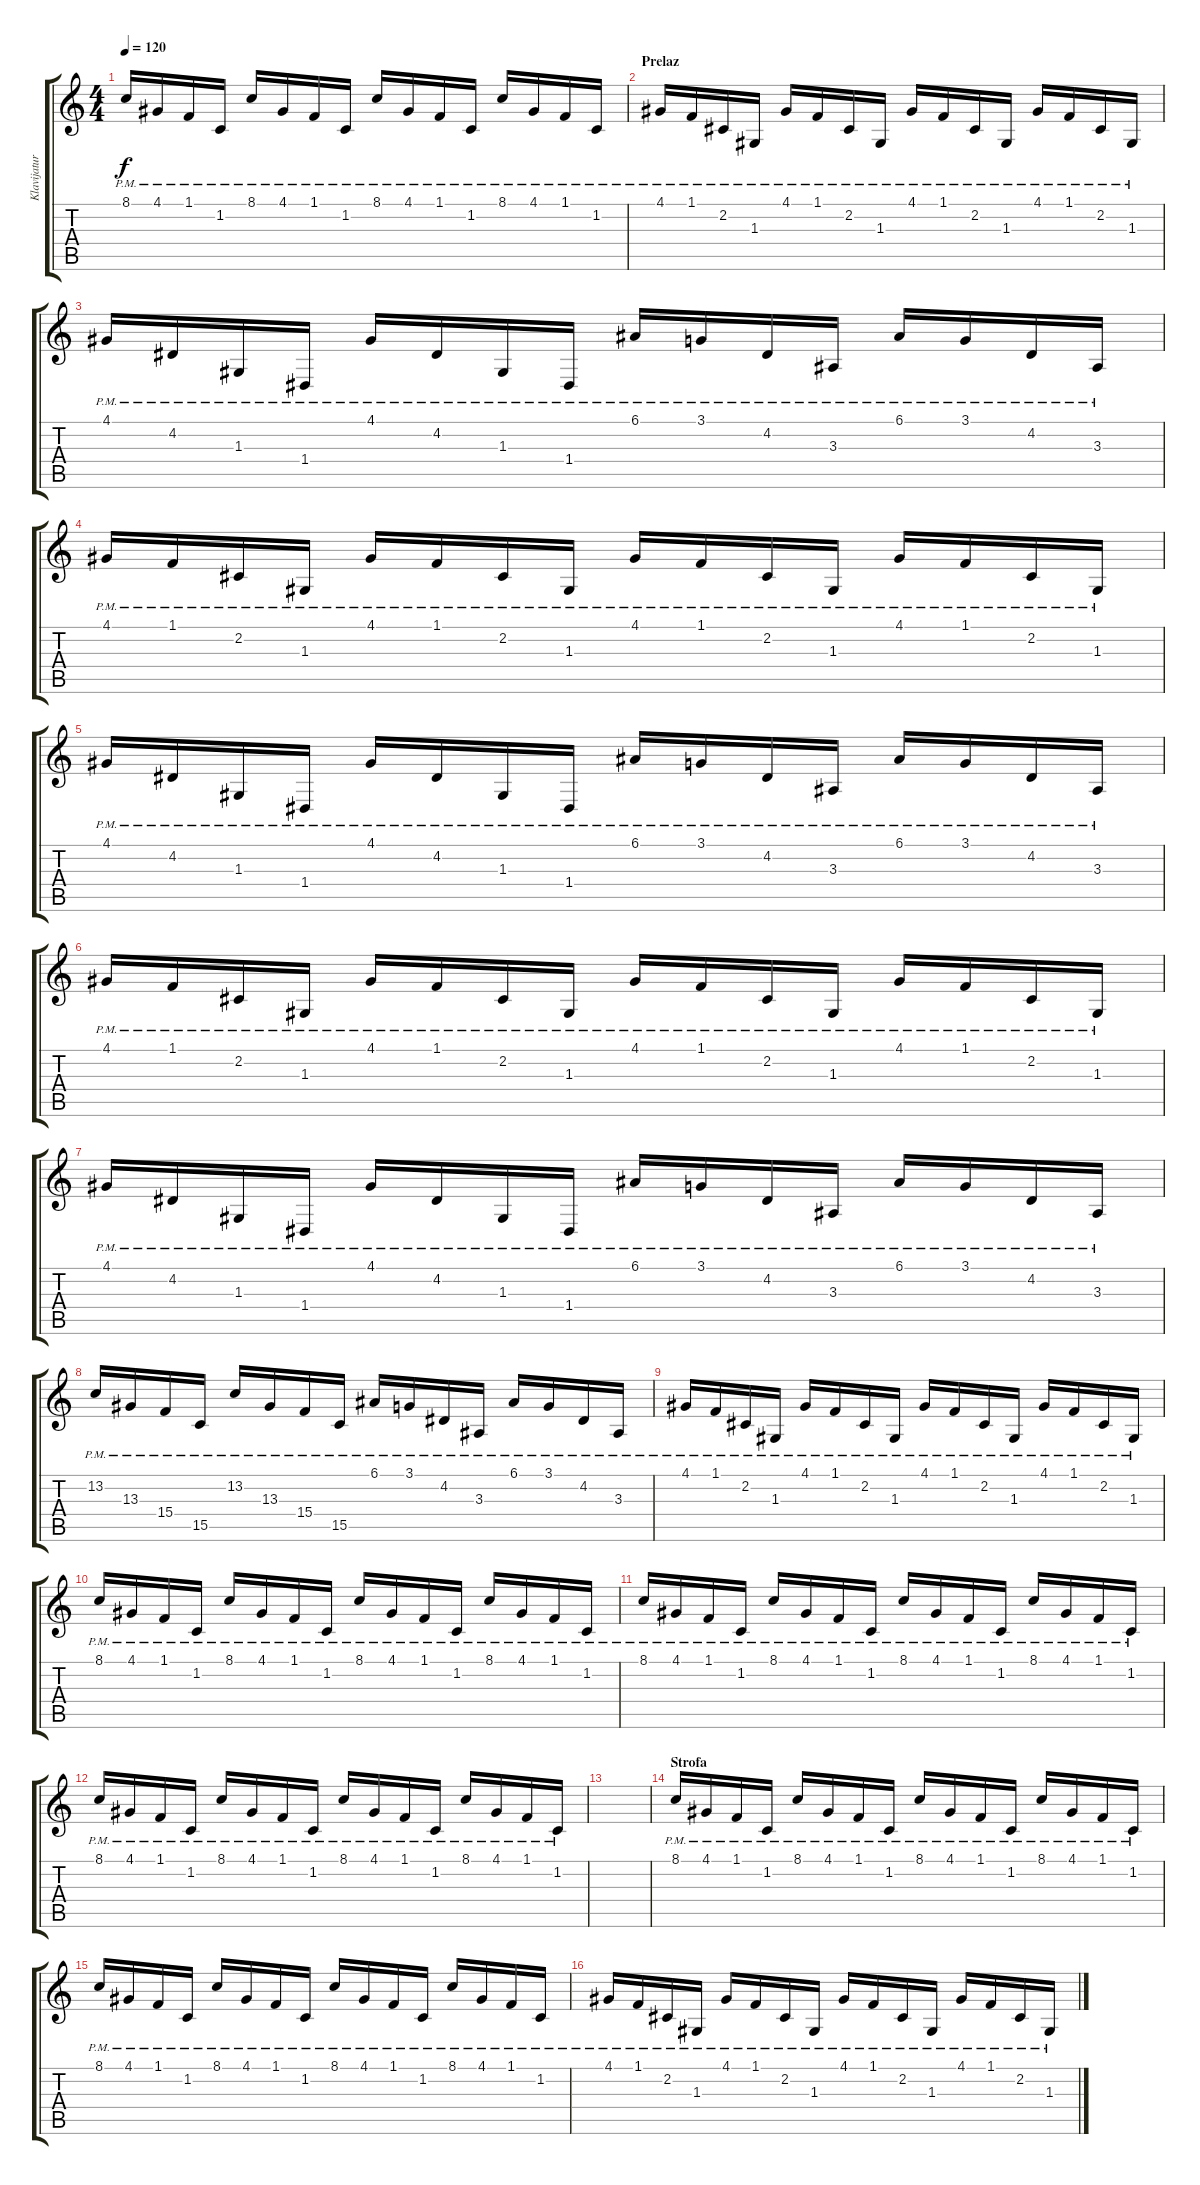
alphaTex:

\track ("Klavijature 2" "Klavijatur") {instrument pizzicatostrings}
\staff {score tabs}
\tuning (E4 B3 G3 D3 A2 E2) {hide}
\ts (4 4)
\tempo 120
\clef g2
\ks c
8.1{pm}.16{dy f} 4.1{pm}.16 1.1{pm}.16 1.2{pm}.16 8.1{pm}.16 4.1{pm}.16 1.1{pm}.16 1.2{pm}.16 8.1{pm}.16 4.1{pm}.16 1.1{pm}.16 1.2{pm}.16 8.1{pm}.16 4.1{pm}.16 1.1{pm}.16 1.2{pm}.16 |
\section ("" "Prelaz")
4.1{pm}.16 1.1{pm}.16 2.2{pm}.16 1.3{pm}.16 4.1{pm}.16 1.1{pm}.16 2.2{pm}.16 1.3{pm}.16 4.1{pm}.16 1.1{pm}.16 2.2{pm}.16 1.3{pm}.16 4.1{pm}.16 1.1{pm}.16 2.2{pm}.16 1.3{pm}.16 |
4.1{pm}.16 4.2{pm}.16 1.3{pm}.16 1.4{pm}.16 4.1{pm}.16 4.2{pm}.16 1.3{pm}.16 1.4{pm}.16 6.1{pm}.16 3.1{pm}.16 4.2{pm}.16 3.3{pm}.16 6.1{pm}.16 3.1{pm}.16 4.2{pm}.16 3.3{pm}.16 |
4.1{pm}.16 1.1{pm}.16 2.2{pm}.16 1.3{pm}.16 4.1{pm}.16 1.1{pm}.16 2.2{pm}.16 1.3{pm}.16 4.1{pm}.16 1.1{pm}.16 2.2{pm}.16 1.3{pm}.16 4.1{pm}.16 1.1{pm}.16 2.2{pm}.16 1.3{pm}.16 |
4.1{pm}.16 4.2{pm}.16 1.3{pm}.16 1.4{pm}.16 4.1{pm}.16 4.2{pm}.16 1.3{pm}.16 1.4{pm}.16 6.1{pm}.16 3.1{pm}.16 4.2{pm}.16 3.3{pm}.16 6.1{pm}.16 3.1{pm}.16 4.2{pm}.16 3.3{pm}.16 |
4.1{pm}.16 1.1{pm}.16 2.2{pm}.16 1.3{pm}.16 4.1{pm}.16 1.1{pm}.16 2.2{pm}.16 1.3{pm}.16 4.1{pm}.16 1.1{pm}.16 2.2{pm}.16 1.3{pm}.16 4.1{pm}.16 1.1{pm}.16 2.2{pm}.16 1.3{pm}.16 |
4.1{pm}.16 4.2{pm}.16 1.3{pm}.16 1.4{pm}.16 4.1{pm}.16 4.2{pm}.16 1.3{pm}.16 1.4{pm}.16 6.1{pm}.16 3.1{pm}.16 4.2{pm}.16 3.3{pm}.16 6.1{pm}.16 3.1{pm}.16 4.2{pm}.16 3.3{pm}.16 |
13.2{pm}.16 13.3{pm}.16 15.4{pm}.16 15.5{pm}.16 13.2{pm}.16 13.3{pm}.16 15.4{pm}.16 15.5{pm}.16 6.1{pm}.16 3.1{pm}.16 4.2{pm}.16 3.3{pm}.16 6.1{pm}.16 3.1{pm}.16 4.2{pm}.16 3.3{pm}.16 |
4.1{pm}.16 1.1{pm}.16 2.2{pm}.16 1.3{pm}.16 4.1{pm}.16 1.1{pm}.16 2.2{pm}.16 1.3{pm}.16 4.1{pm}.16 1.1{pm}.16 2.2{pm}.16 1.3{pm}.16 4.1{pm}.16 1.1{pm}.16 2.2{pm}.16 1.3{pm}.16 |
8.1{pm}.16 4.1{pm}.16 1.1{pm}.16 1.2{pm}.16 8.1{pm}.16 4.1{pm}.16 1.1{pm}.16 1.2{pm}.16 8.1{pm}.16 4.1{pm}.16 1.1{pm}.16 1.2{pm}.16 8.1{pm}.16 4.1{pm}.16 1.1{pm}.16 1.2{pm}.16 |
8.1{pm}.16 4.1{pm}.16 1.1{pm}.16 1.2{pm}.16 8.1{pm}.16 4.1{pm}.16 1.1{pm}.16 1.2{pm}.16 8.1{pm}.16 4.1{pm}.16 1.1{pm}.16 1.2{pm}.16 8.1{pm}.16 4.1{pm}.16 1.1{pm}.16 1.2{pm}.16 |
8.1{pm}.16 4.1{pm}.16 1.1{pm}.16 1.2{pm}.16 8.1{pm}.16 4.1{pm}.16 1.1{pm}.16 1.2{pm}.16 8.1{pm}.16 4.1{pm}.16 1.1{pm}.16 1.2{pm}.16 8.1{pm}.16 4.1{pm}.16 1.1{pm}.16 1.2{pm}.16 |
|
\section ("" "Strofa")
8.1{pm}.16 4.1{pm}.16 1.1{pm}.16 1.2{pm}.16 8.1{pm}.16 4.1{pm}.16 1.1{pm}.16 1.2{pm}.16 8.1{pm}.16 4.1{pm}.16 1.1{pm}.16 1.2{pm}.16 8.1{pm}.16 4.1{pm}.16 1.1{pm}.16 1.2{pm}.16 |
8.1{pm}.16 4.1{pm}.16 1.1{pm}.16 1.2{pm}.16 8.1{pm}.16 4.1{pm}.16 1.1{pm}.16 1.2{pm}.16 8.1{pm}.16 4.1{pm}.16 1.1{pm}.16 1.2{pm}.16 8.1{pm}.16 4.1{pm}.16 1.1{pm}.16 1.2{pm}.16 |
4.1{pm}.16 1.1{pm}.16 2.2{pm}.16 1.3{pm}.16 4.1{pm}.16 1.1{pm}.16 2.2{pm}.16 1.3{pm}.16 4.1{pm}.16 1.1{pm}.16 2.2{pm}.16 1.3{pm}.16 4.1{pm}.16 1.1{pm}.16 2.2{pm}.16 1.3{pm}.16
